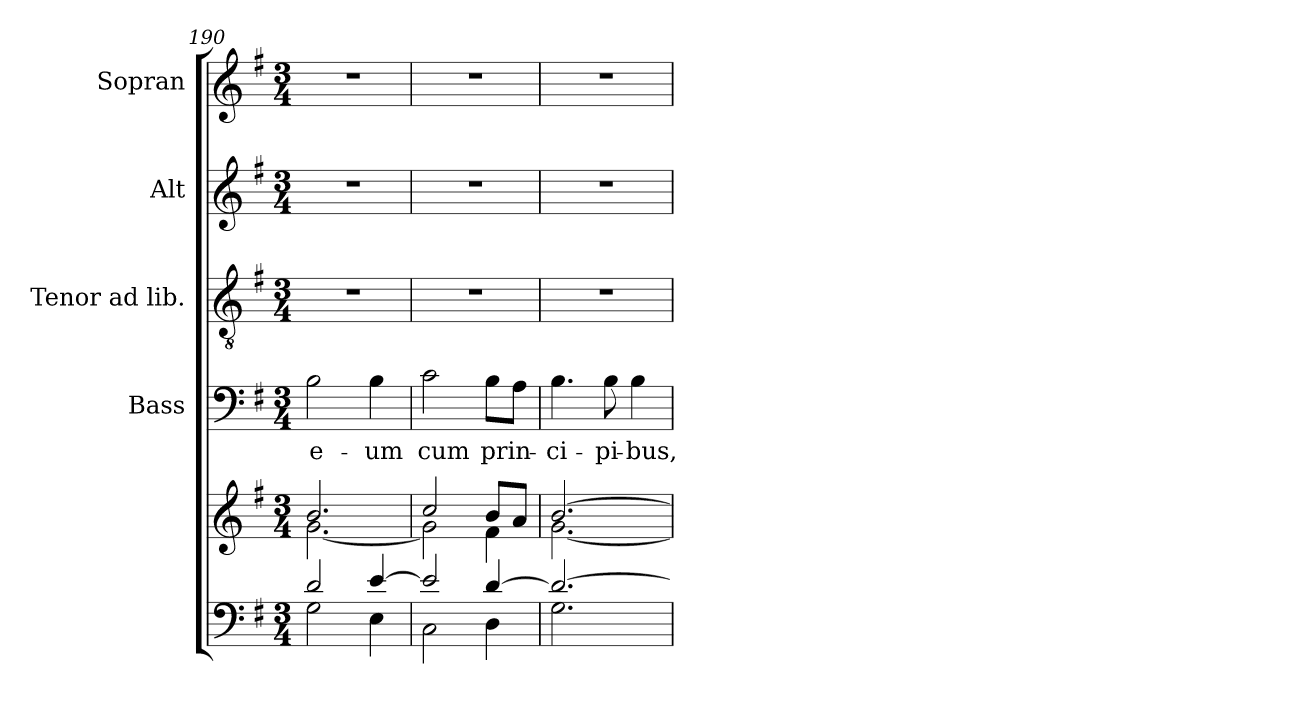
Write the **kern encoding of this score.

**kern	**kern	**kern	**text	**kern	**kern	**kern
*part5	*part5	*part4	*part4	*part3	*part2	*part1
*staff6	*staff5	*staff4	*staff4	*staff3	*staff2	*staff1
*	*	*I"Bass	*	*I"Tenor ad lib.	*I"Alt	*I"Sopran
*	*	*I'B.	*	*I'T.	*I'A.	*I'S.
*clefF4	*clefG2	*clefF4	*	*clefGv2	*clefG2	*clefG2
*k[f#]	*k[f#]	*k[f#]	*	*k[f#]	*k[f#]	*k[f#]
*G:	*G:	*G:	*	*G:	*G:	*G:
*M3/4	*M3/4	*M3/4	*	*M3/4	*M3/4	*M3/4
=190	=190	=190	=190	=190	=190	=190
*^	*^	*	*	*	*	*
!	!	!	!	!	!LO:LY:b	!	!	!
2d/	2G\	2.b/	[<2.g\	2B\	e-	2.r	2.r	2.r
!	!	!	!	!	!LO:LY:b	!	!	!
[>4e/	4E\	.	.	4B\	-um	.	.	.
=191	=191	=191	=191	=191	=191	=191	=191	=191
!	!	!	!	!	!LO:LY:b	!	!	!
2e/]	2C\	2cc/	2g\]	2c\	cum	2.r	2.r	2.r
!	!	!	!	!	!LO:LY:b	!	!	!
[>4d/	4D\	8b/L	4f#\	8B\L	prin-	.	.	.
.	.	8a/J	.	8A\J	.	.	.	.
=192	=192	=192	=192	=192	=192	=192	=192	=192
!	!	!	!	!	!LO:LY:b	!	!	!
2.d/_	2.G\	[>2.b/	[<2.g\	4.B\	-ci-	2.r	2.r	2.r
!	!	!	!	!	!LO:LY:b	!	!	!
.	.	.	.	8B\	-pi-	.	.	.
!	!	!	!	!	!LO:LY:b	!	!	!
.	.	.	.	4B\	-bus,	.	.	.
*v	*v	*	*	*	*	*	*	*
*	*v	*v	*	*	*	*	*
=	=	=	=	=	=	=
*-	*-	*-	*-	*-	*-	*-
